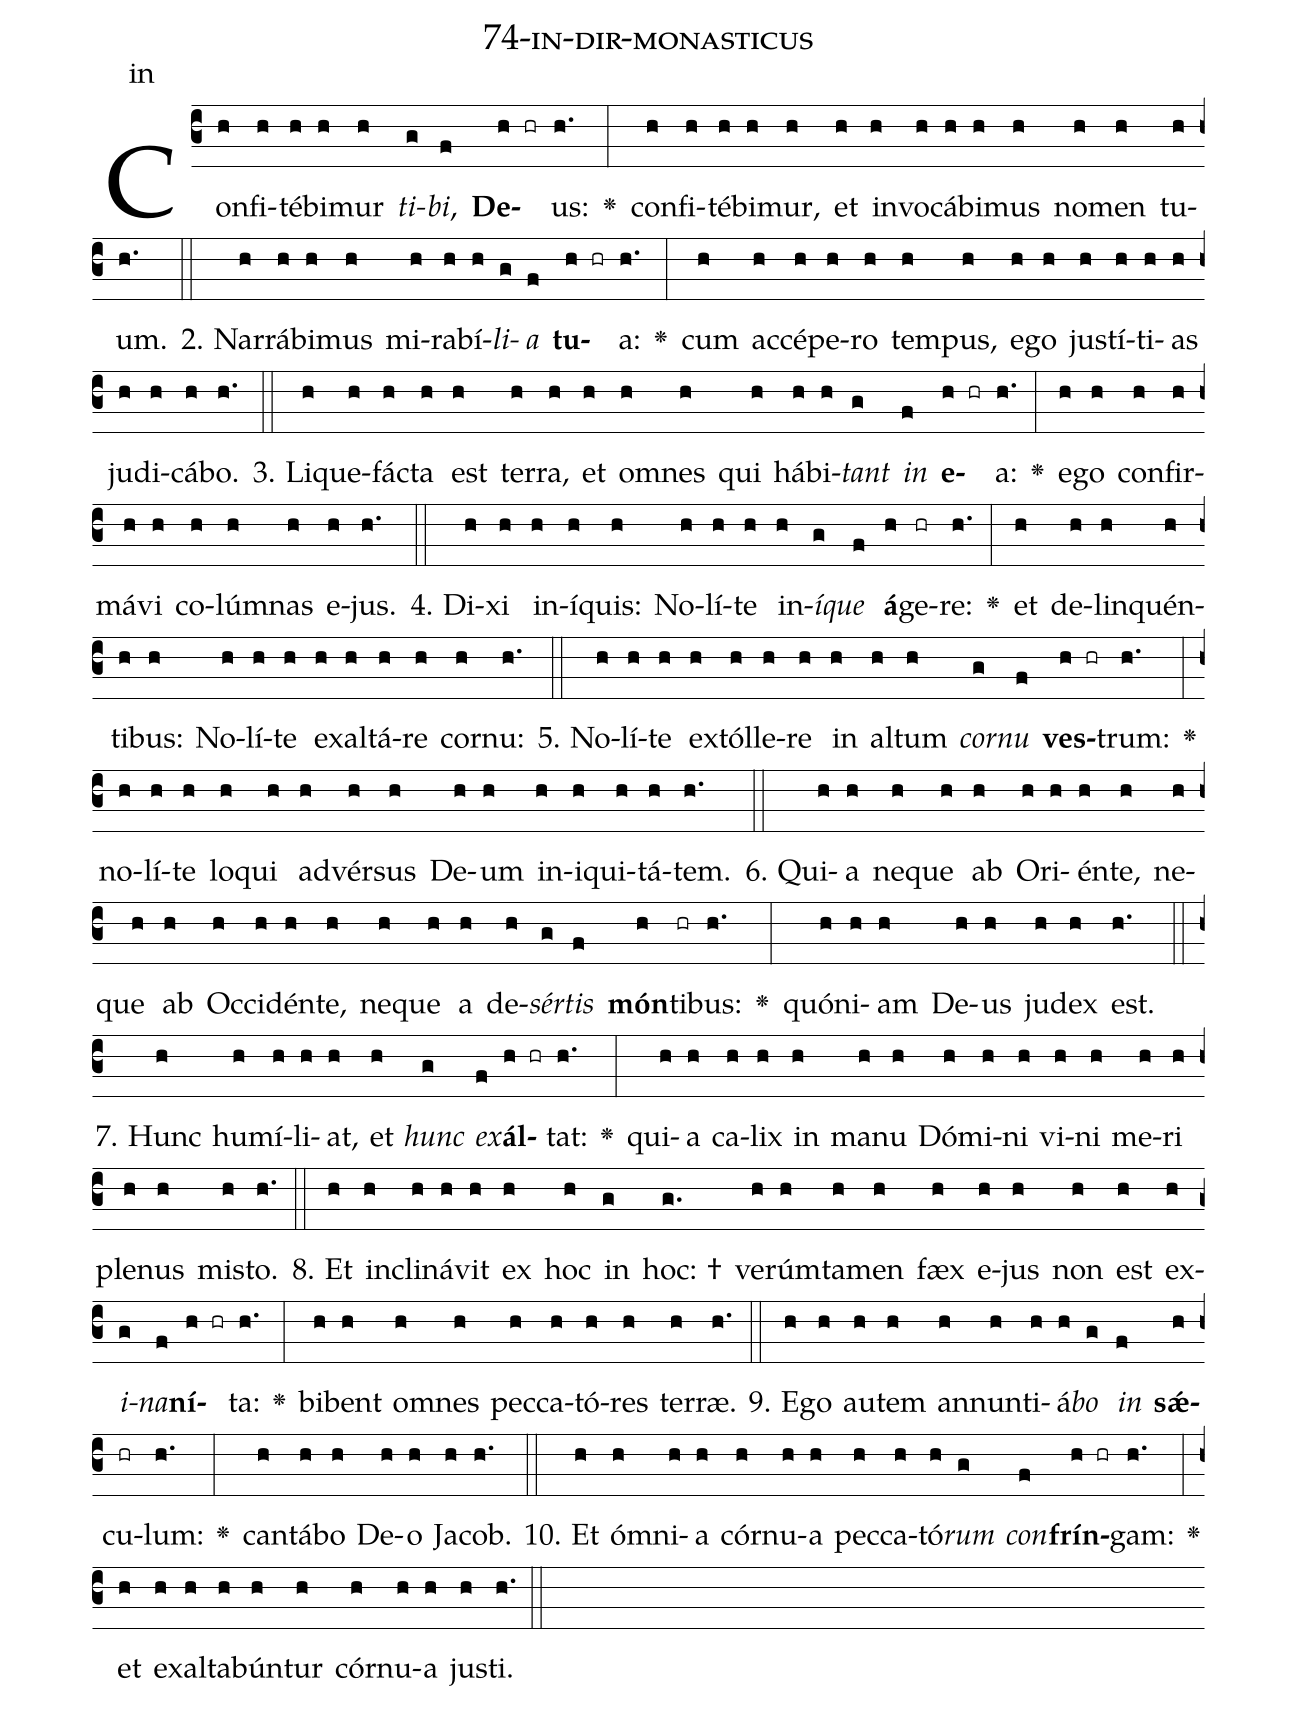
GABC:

name: 74-in-dir-monasticus;
annotation: in;
%%
(c3)Con(h)fi(h)té(h)bi(h)mur(h) <i>ti</i>(g)<i>bi</i>,(f) <b>De</b>(h hr)us:(h.) <v>\greheightstar</v>(:) con(h)fi(h)té(h)bi(h)mur,(h) et(h) in(h)vo(h)cá(h)bi(h)mus(h) no(h)men(h) tu(h)um.(h.) (::)
2. Nar(h)rá(h)bi(h)mus(h) mi(h)ra(h)bí(h)<i>li</i>(g)<i>a</i>(f) <b>tu</b>(h hr)a:(h.) <v>\greheightstar</v>(:) cum(h) ac(h)cé(h)pe(h)ro(h) tem(h)pus,(h) e(h)go(h) jus(h)tí(h)ti(h)as(h) ju(h)di(h)cá(h)bo.(h.) (::)
3. Li(h)que(h)fác(h)ta(h) est(h) ter(h)ra,(h) et(h) om(h)nes(h) qui(h) há(h)bi(h)<i>tant</i>(g) <i>in</i>(f) <b>e</b>(h hr)a:(h.) <v>\greheightstar</v>(:) e(h)go(h) con(h)fir(h)má(h)vi(h) co(h)lúm(h)nas(h) e(h)jus.(h.) (::)
4. Di(h)xi(h) in(h)í(h)quis:(h) No(h)lí(h)te(h) in(h)<i>í</i>(g)<i>que</i>(f) <b>á</b>(h)ge(hr)re:(h.) <v>\greheightstar</v>(:) et(h) de(h)lin(h)quén(h)ti(h)bus:(h) No(h)lí(h)te(h) ex(h)al(h)tá(h)re(h) cor(h)nu:(h.) (::)
5. No(h)lí(h)te(h) ex(h)tól(h)le(h)re(h) in(h) al(h)tum(h) <i>cor</i>(g)<i>nu</i>(f) <b>ves</b>(h hr)trum:(h.) <v>\greheightstar</v>(:) no(h)lí(h)te(h) lo(h)qui(h) ad(h)vér(h)sus(h) De(h)um(h) in(h)i(h)qui(h)tá(h)tem.(h.) (::)
6. Qui(h)a(h) ne(h)que(h) ab(h) O(h)ri(h)én(h)te,(h) ne(h)que(h) ab(h) Oc(h)ci(h)dén(h)te,(h) ne(h)que(h) a(h) de(h)<i>sér</i>(g)<i>tis</i>(f) <b>món</b>(h)ti(hr)bus:(h.) <v>\greheightstar</v>(:) quón(h)i(h)am(h) De(h)us(h) ju(h)dex(h) est.(h.) (::)
7. Hunc(h) hu(h)mí(h)li(h)at,(h) et(h) <i>hunc</i>(g) <i>ex</i>(f)<b>ál</b>(h hr)tat:(h.) <v>\greheightstar</v>(:) qui(h)a(h) ca(h)lix(h) in(h) ma(h)nu(h) Dó(h)mi(h)ni(h) vi(h)ni(h) me(h)ri(h) ple(h)nus(h) mis(h)to.(h.) (::)
8. Et(h) in(h)cli(h)ná(h)vit(h) ex(h) hoc(h) in(g) hoc: †(g.) ve(h)rúm(h)ta(h)men(h) fæx(h) e(h)jus(h) non(h) est(h) ex(h)<i>i</i>(g)<i>na</i>(f)<b>ní</b>(h hr)ta:(h.) <v>\greheightstar</v>(:) bi(h)bent(h) om(h)nes(h) pec(h)ca(h)tó(h)res(h) ter(h)ræ.(h.) (::)
9. E(h)go(h) au(h)tem(h) an(h)nun(h)ti(h)á(h)<i>bo</i>(g) <i>in</i>(f) <b>sǽ</b>(h)cu(hr)lum:(h.) <v>\greheightstar</v>(:) can(h)tá(h)bo(h) De(h)o(h) Ja(h)cob.(h.) (::)
10. Et(h) óm(h)ni(h)a(h) cór(h)nu(h)a(h) pec(h)ca(h)tó(h)<i>rum</i>(g) <i>con</i>(f)<b>frín</b>(h hr)gam:(h.) <v>\greheightstar</v>(:) et(h) ex(h)al(h)ta(h)bún(h)tur(h) cór(h)nu(h)a(h) jus(h)ti.(h.) (::)
